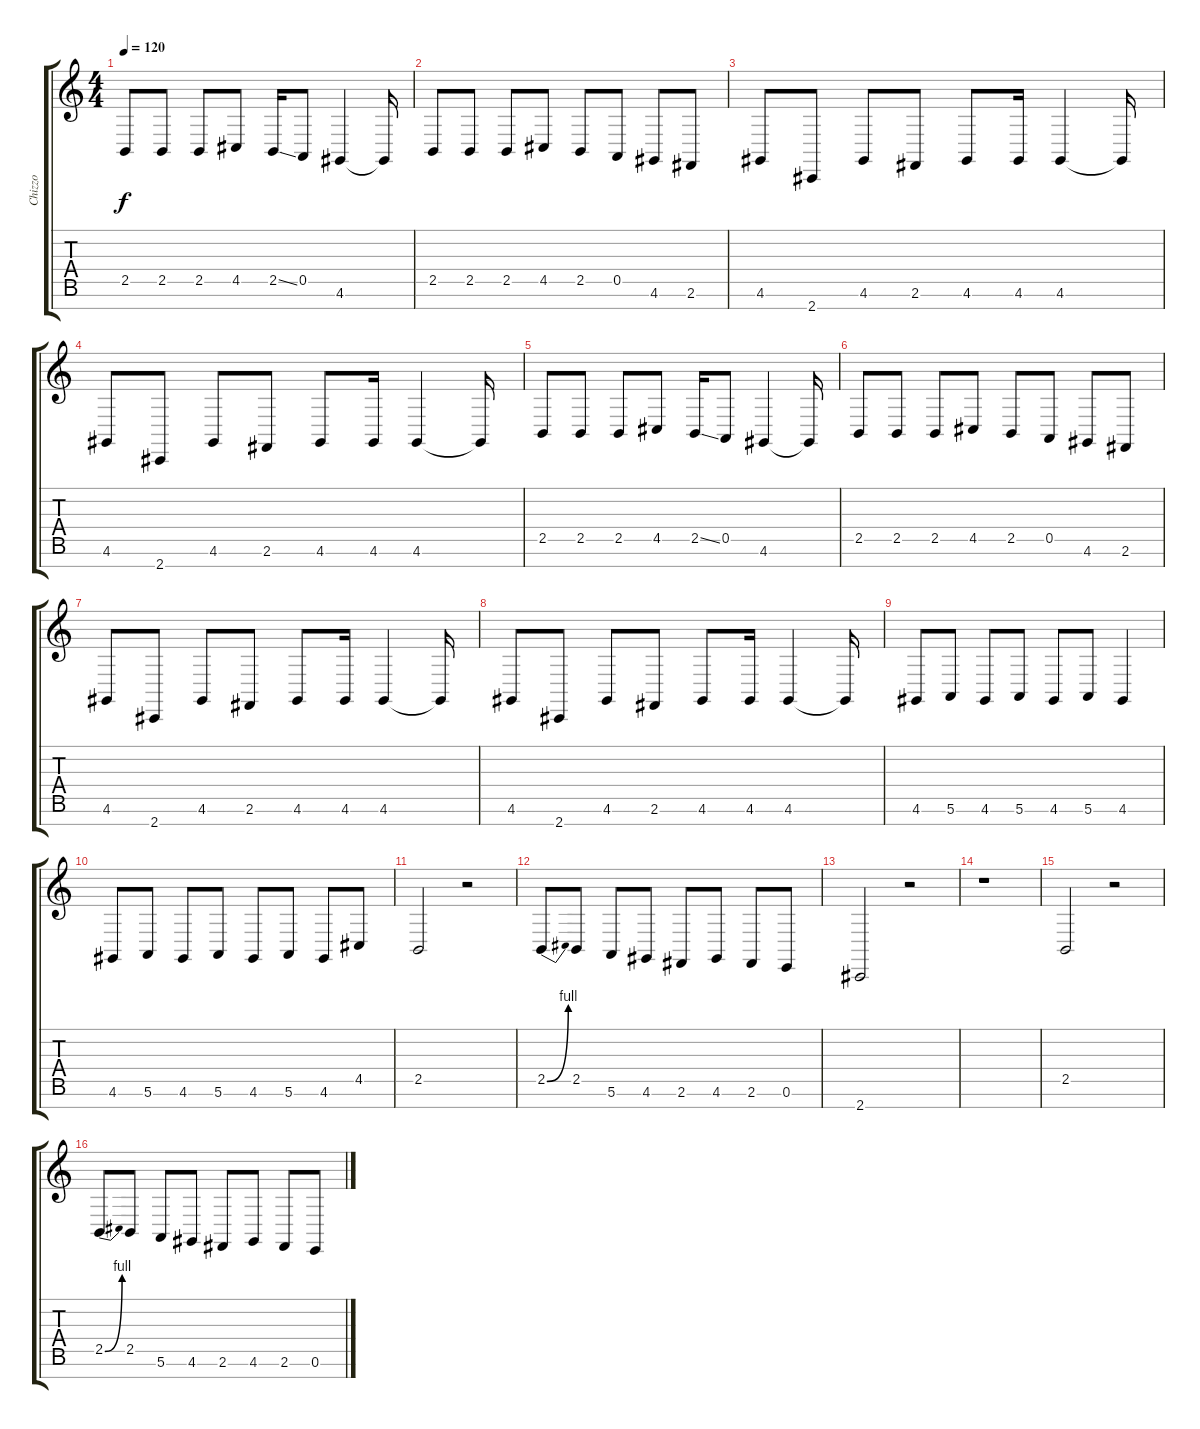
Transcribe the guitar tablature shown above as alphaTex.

\track ("Chizzo" "Chizzo") {instrument lead8bassandlead}
\staff {score tabs}
\tuning (E4 B3 G3 D3 A2 E2 B1) {hide}
\ts (4 4)
\tempo 120
\clef g2
\ks c
2.5.8{dy f} 2.5.8 2.5.8 4.5.8 2.5{ss}.16 0.5.8 4.6.4 4.6{t}.16 |
2.5.8 2.5.8 2.5.8 4.5.8 2.5.8 0.5.8 4.6.8 2.6.8 |
4.6.8 2.7.8 4.6.8 2.6.8 4.6.8 4.6.16 4.6.4 4.6{t}.16 |
4.6.8 2.7.8 4.6.8 2.6.8 4.6.8 4.6.16 4.6.4 4.6{t}.16 |
2.5.8 2.5.8 2.5.8 4.5.8 2.5{ss}.16 0.5.8 4.6.4 4.6{t}.16 |
2.5.8 2.5.8 2.5.8 4.5.8 2.5.8 0.5.8 4.6.8 2.6.8 |
4.6.8 2.7.8 4.6.8 2.6.8 4.6.8 4.6.16 4.6.4 4.6{t}.16 |
4.6.8 2.7.8 4.6.8 2.6.8 4.6.8 4.6.16 4.6.4 4.6{t}.16 |
4.6.8 5.6.8 4.6.8 5.6.8 4.6.8 5.6.8 4.6.4 |
4.6.8 5.6.8 4.6.8 5.6.8 4.6.8 5.6.8 4.6.8 4.5.8 |
2.5.2 r.2 |
2.5{be (bend 0 0 60 4)}.8 2.5.8 5.6.8 4.6.8 2.6.8 4.6.8 2.6.8 0.6.8 |
2.7.2 r.2 |
r.1 |
2.5.2 r.2 |
2.5{be (bend 0 0 60 4)}.8 2.5.8 5.6.8 4.6.8 2.6.8 4.6.8 2.6.8 0.6.8
